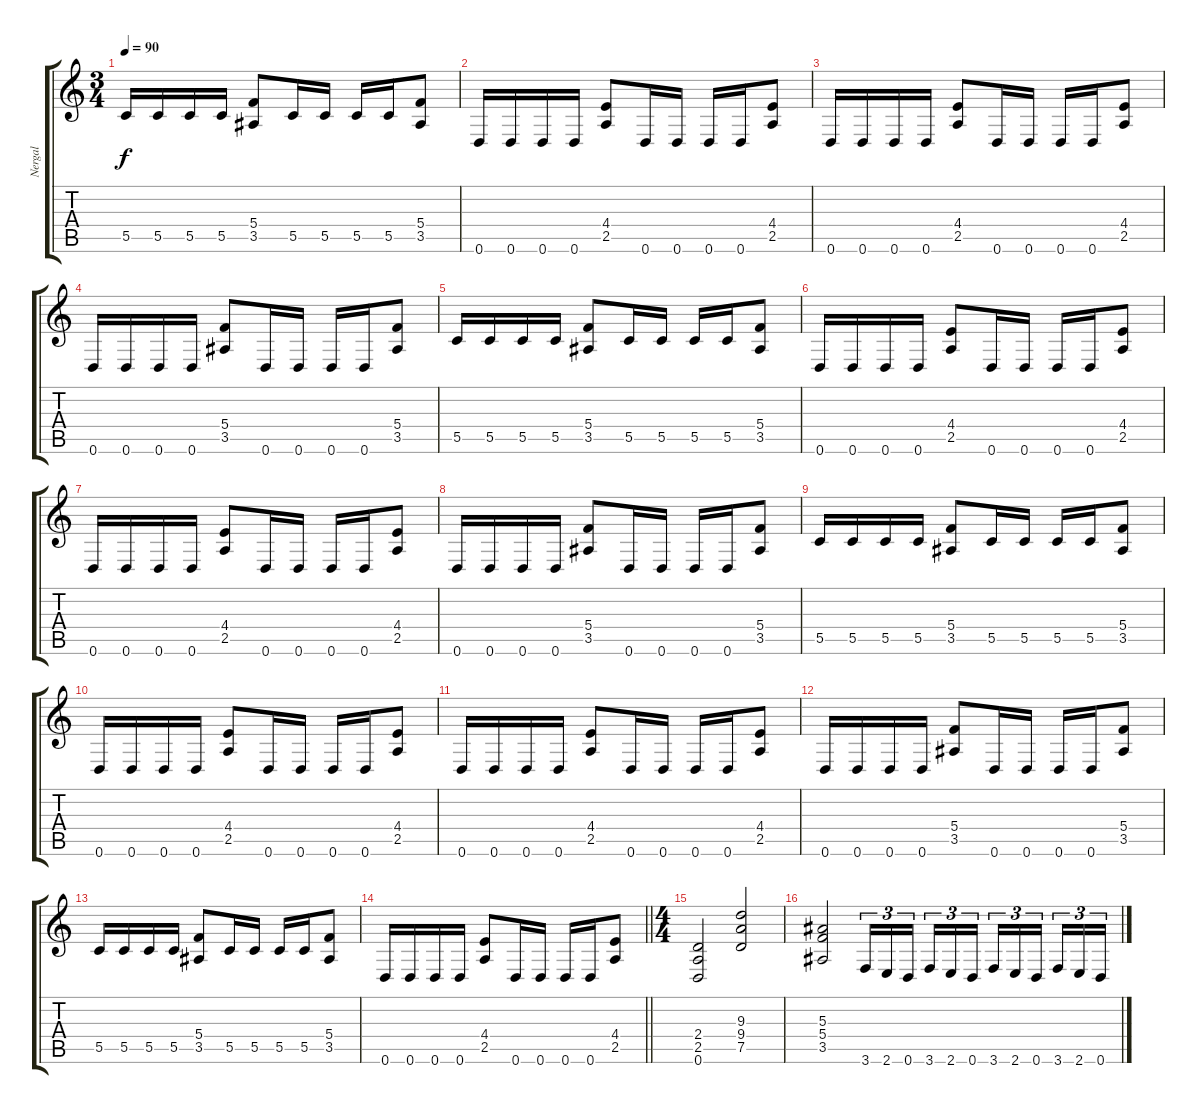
\track ("Nergal" "Nergal") {instrument distortionguitar}
\staff {score tabs}
\tuning (D4 A3 F3 C3 G2 D2) {hide}
\ts (3 4)
\tempo 90
\clef g2
\ks c
5.5.16{dy f} 5.5.16 5.5.16 5.5.16 (5.4 3.5).8 5.5.16 5.5.16 5.5.16 5.5.16 (5.4 3.5).8 |
0.6.16 0.6.16 0.6.16 0.6.16 (4.4 2.5).8 0.6.16 0.6.16 0.6.16 0.6.16 (4.4 2.5).8 |
0.6.16 0.6.16 0.6.16 0.6.16 (4.4 2.5).8 0.6.16 0.6.16 0.6.16 0.6.16 (4.4 2.5).8 |
0.6.16 0.6.16 0.6.16 0.6.16 (5.4 3.5).8 0.6.16 0.6.16 0.6.16 0.6.16 (5.4 3.5).8 |
5.5.16 5.5.16 5.5.16 5.5.16 (5.4 3.5).8 5.5.16 5.5.16 5.5.16 5.5.16 (5.4 3.5).8 |
0.6.16 0.6.16 0.6.16 0.6.16 (4.4 2.5).8 0.6.16 0.6.16 0.6.16 0.6.16 (4.4 2.5).8 |
0.6.16 0.6.16 0.6.16 0.6.16 (4.4 2.5).8 0.6.16 0.6.16 0.6.16 0.6.16 (4.4 2.5).8 |
0.6.16 0.6.16 0.6.16 0.6.16 (5.4 3.5).8 0.6.16 0.6.16 0.6.16 0.6.16 (5.4 3.5).8 |
5.5.16 5.5.16 5.5.16 5.5.16 (5.4 3.5).8 5.5.16 5.5.16 5.5.16 5.5.16 (5.4 3.5).8 |
0.6.16 0.6.16 0.6.16 0.6.16 (4.4 2.5).8 0.6.16 0.6.16 0.6.16 0.6.16 (4.4 2.5).8 |
0.6.16 0.6.16 0.6.16 0.6.16 (4.4 2.5).8 0.6.16 0.6.16 0.6.16 0.6.16 (4.4 2.5).8 |
0.6.16 0.6.16 0.6.16 0.6.16 (5.4 3.5).8 0.6.16 0.6.16 0.6.16 0.6.16 (5.4 3.5).8 |
5.5.16 5.5.16 5.5.16 5.5.16 (5.4 3.5).8 5.5.16 5.5.16 5.5.16 5.5.16 (5.4 3.5).8 |
\barLineRight lightlight
0.6.16 0.6.16 0.6.16 0.6.16 (4.4 2.5).8 0.6.16 0.6.16 0.6.16 0.6.16 (4.4 2.5).8 |
\ts (4 4)
(2.4 2.5 0.6).2 (9.3 9.4 7.5).2 |
(5.3 5.4 3.5).2 3.6.16{tu (3 2)} 2.6.16{tu (3 2)} 0.6.16{tu (3 2)} 3.6.16{tu (3 2)} 2.6.16{tu (3 2)} 0.6.16{tu (3 2)} 3.6.16{tu (3 2)} 2.6.16{tu (3 2)} 0.6.16{tu (3 2)} 3.6.16{tu (3 2)} 2.6.16{tu (3 2)} 0.6.16{tu (3 2)}
